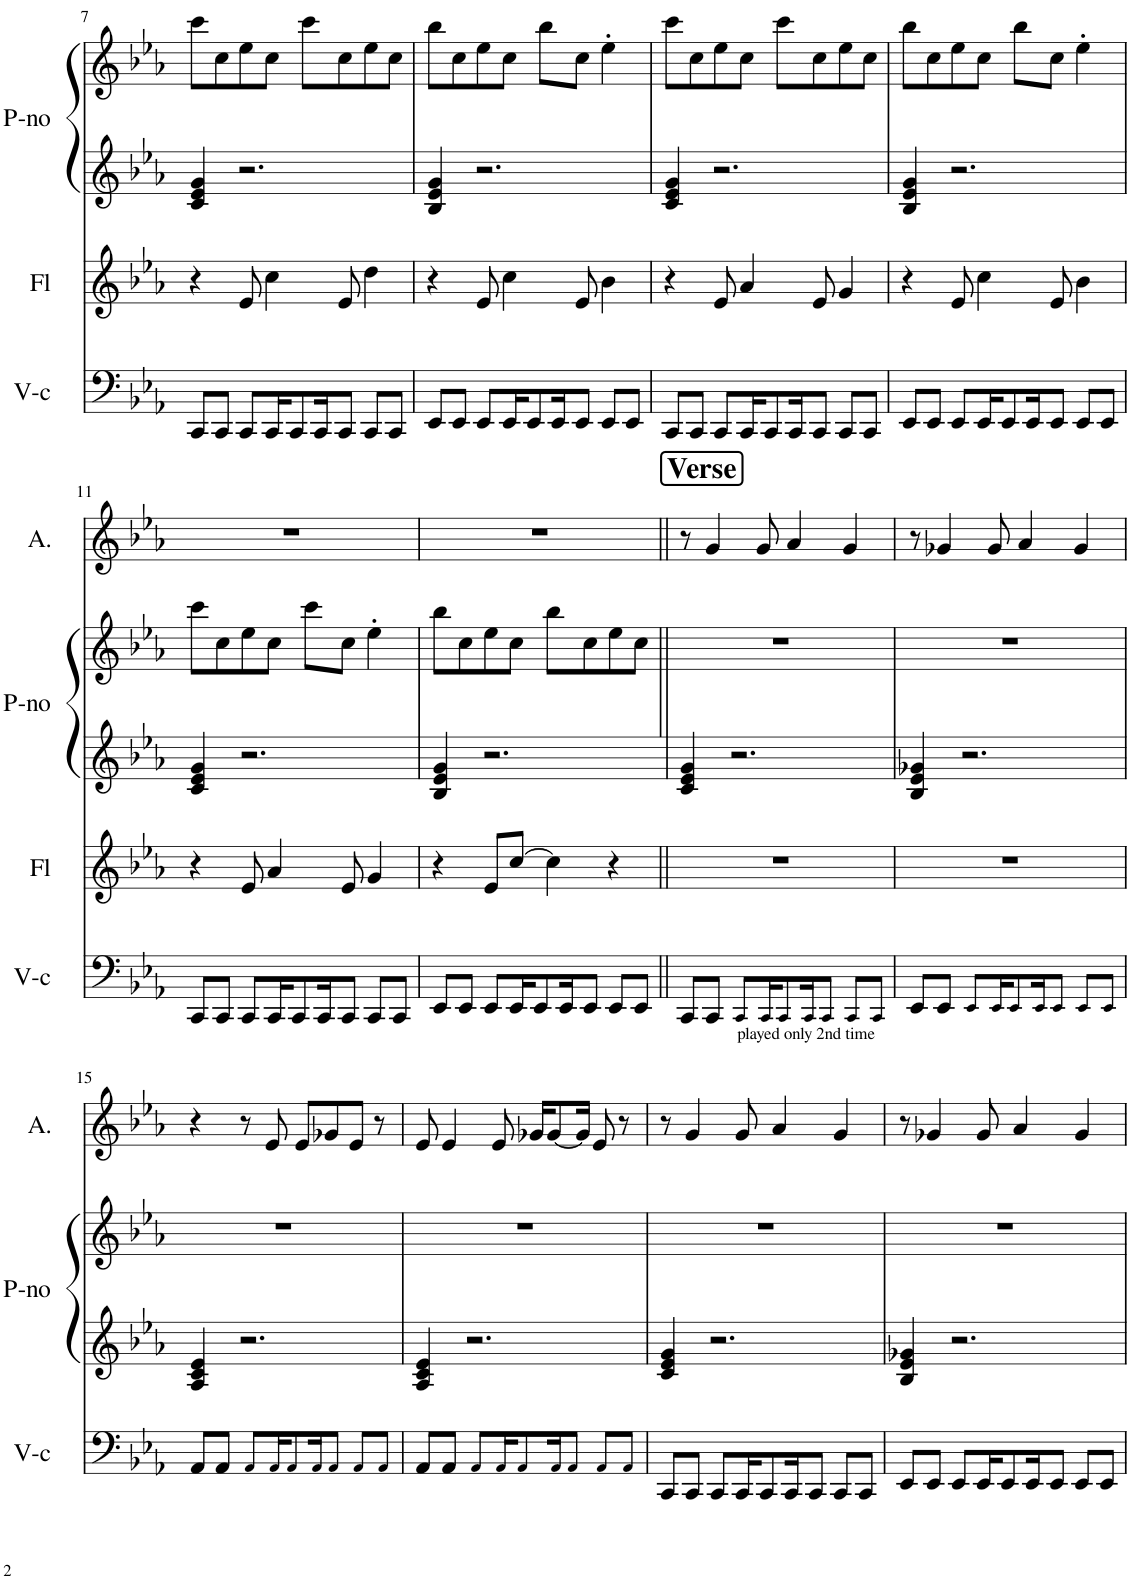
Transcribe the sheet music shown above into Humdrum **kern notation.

**kern	**kern	**kern	**kern	**kern
*part4	*part3	*part2	*part2	*part1
*staff5	*staff4	*staff3	*staff2	*staff1
*I"Cello	*I"Flute	*I"Piano	*	*I"Alto
*	*I'Fl	*I'P-no	*	*
!!LO:PB:g=z
*clefF4	*clefG2	*clefG2	*clefG2	*clefG2
*k[b-e-a-]	*k[b-e-a-]	*k[b-e-a-]	*k[b-e-a-]	*k[b-e-a-]
*M4/4	*M4/4	*M4/4	*M4/4	*M4/4
=7	=7	=7	=7	=7
8CC/L	4r	4c/ 4e-/ 4g/	8ccc\L	1r
8CC/J	.	.	8cc\	.
8CC/L	8e-/	2.r	8ee-\	.
16CC/K	4cc\	.	8cc\J	.
8CC/	.	.	.	.
.	.	.	8ccc\L	.
16CC/K	.	.	.	.
8CC/J	8e-/	.	8cc\	.
8CC/L	4dd\	.	8ee-\	.
8CC/J	.	.	8cc\J	.
=8	=8	=8	=8	=8
8EE-/L	4r	4B-/ 4e-/ 4g/	8bb-\L	1r
8EE-/J	.	.	8cc\	.
8EE-/L	8e-/	2.r	8ee-\	.
16EE-/K	4cc\	.	8cc\J	.
8EE-/	.	.	.	.
.	.	.	8bb-\L	.
16EE-/K	.	.	.	.
8EE-/J	8e-/	.	8cc\J	.
8EE-/L	4b-\	.	4ee-'\	.
8EE-/J	.	.	.	.
=9	=9	=9	=9	=9
8CC/L	4r	4c/ 4e-/ 4g/	8ccc\L	1r
8CC/J	.	.	8cc\	.
8CC/L	8e-/	2.r	8ee-\	.
16CC/K	4a-/	.	8cc\J	.
8CC/	.	.	.	.
.	.	.	8ccc\L	.
16CC/K	.	.	.	.
8CC/J	8e-/	.	8cc\	.
8CC/L	4g/	.	8ee-\	.
8CC/J	.	.	8cc\J	.
=10	=10	=10	=10	=10
8EE-/L	4r	4B-/ 4e-/ 4g/	8bb-\L	1r
8EE-/J	.	.	8cc\	.
8EE-/L	8e-/	2.r	8ee-\	.
16EE-/K	4cc\	.	8cc\J	.
8EE-/	.	.	.	.
.	.	.	8bb-\L	.
16EE-/K	.	.	.	.
8EE-/J	8e-/	.	8cc\J	.
8EE-/L	4b-\	.	4ee-'\	.
8EE-/J	.	.	.	.
!!LO:LB:g=z
=11	=11	=11	=11	=11
8CC/L	4r	4c/ 4e-/ 4g/	8ccc\L	1r
8CC/J	.	.	8cc\	.
8CC/L	8e-/	2.r	8ee-\	.
16CC/K	4a-/	.	8cc\J	.
8CC/	.	.	.	.
.	.	.	8ccc\L	.
16CC/K	.	.	.	.
8CC/J	8e-/	.	8cc\J	.
8CC/L	4g/	.	4ee-'\	.
8CC/J	.	.	.	.
=12	=12	=12	=12	=12
8EE-/L	4r	4B-/ 4e-/ 4g/	8bb-\L	1r
8EE-/J	.	.	8cc\	.
8EE-/L	8e-/L	2.r	8ee-\	.
16EE-/K	[8cc/J	.	8cc\J	.
8EE-/	.	.	.	.
.	4cc\]	.	8bb-\L	.
16EE-/K	.	.	.	.
8EE-/J	.	.	8cc\	.
8EE-/L	4r	.	8ee-\	.
8EE-/J	.	.	8cc\J	.
!!LO:REH:place=s1:a:B:cj:fs=14:t=Verse
=13||	=13||	=13||	=13||	=13||
8CC/L	1r	4c/ 4e-/ 4g/	1r	8r
8CC/J	.	.	.	4g/
!LO:TX:b:t=played only 2nd time	!	!	!	!
8CC!/L	.	2.r	.	.
16CC!/K	.	.	.	8g/
8CC!/	.	.	.	.
.	.	.	.	4a-/
16CC!/K	.	.	.	.
8CC!/J	.	.	.	.
8CC!/L	.	.	.	4g/
8CC!/J	.	.	.	.
=14	=14	=14	=14	=14
8EE-/L	1r	4B-/ 4e-/ 4g-X/	1r	8r
8EE-/J	.	.	.	4g-X/
8EE-!/L	.	2.r	.	.
16EE-!/K	.	.	.	8g-/
8EE-!/	.	.	.	.
.	.	.	.	4a-/
16EE-!/K	.	.	.	.
8EE-!/J	.	.	.	.
8EE-!/L	.	.	.	4g-/
8EE-!/J	.	.	.	.
!!LO:LB:g=z
=15	=15	=15	=15	=15
8AA-/L	1r	4A-/ 4c/ 4e-/	1r	4r
8AA-/J	.	.	.	.
8AA-!/L	.	2.r	.	8r
16AA-!/K	.	.	.	8e-/
8AA-!/	.	.	.	.
.	.	.	.	8e-/L
16AA-!/K	.	.	.	.
8AA-!/J	.	.	.	8g-X/
8AA-!/L	.	.	.	8e-/J
8AA-!/J	.	.	.	8r
=16	=16	=16	=16	=16
8AA-/L	1r	4A-/ 4c/ 4e-/	1r	8e-/
8AA-/J	.	.	.	4e-/
8AA-!/L	.	2.r	.	.
16AA-!/K	.	.	.	8e-/
8AA-!/	.	.	.	.
.	.	.	.	16g-X/KL
16AA-!/K	.	.	.	[8g-/
8AA-!/J	.	.	.	.
.	.	.	.	16g-/Jk]
8AA-!/L	.	.	.	8e-/
8AA-!/J	.	.	.	8r
=17	=17	=17	=17	=17
8CC/L	1r	4c/ 4e-/ 4g/	1r	8r
8CC/J	.	.	.	4g/
8CC/L	.	2.r	.	.
16CC/K	.	.	.	8g/
8CC/	.	.	.	.
.	.	.	.	4a-/
16CC/K	.	.	.	.
8CC/J	.	.	.	.
8CC/L	.	.	.	4g/
8CC/J	.	.	.	.
=18	=18	=18	=18	=18
8EE-/L	1r	4B-/ 4e-/ 4g-X/	1r	8r
8EE-/J	.	.	.	4g-X/
8EE-/L	.	2.r	.	.
16EE-/K	.	.	.	8g-/
8EE-/	.	.	.	.
.	.	.	.	4a-/
16EE-/K	.	.	.	.
8EE-/J	.	.	.	.
8EE-/L	.	.	.	4g-/
8EE-/J	.	.	.	.
=	=	=	=	=
*-	*-	*-	*-	*-
